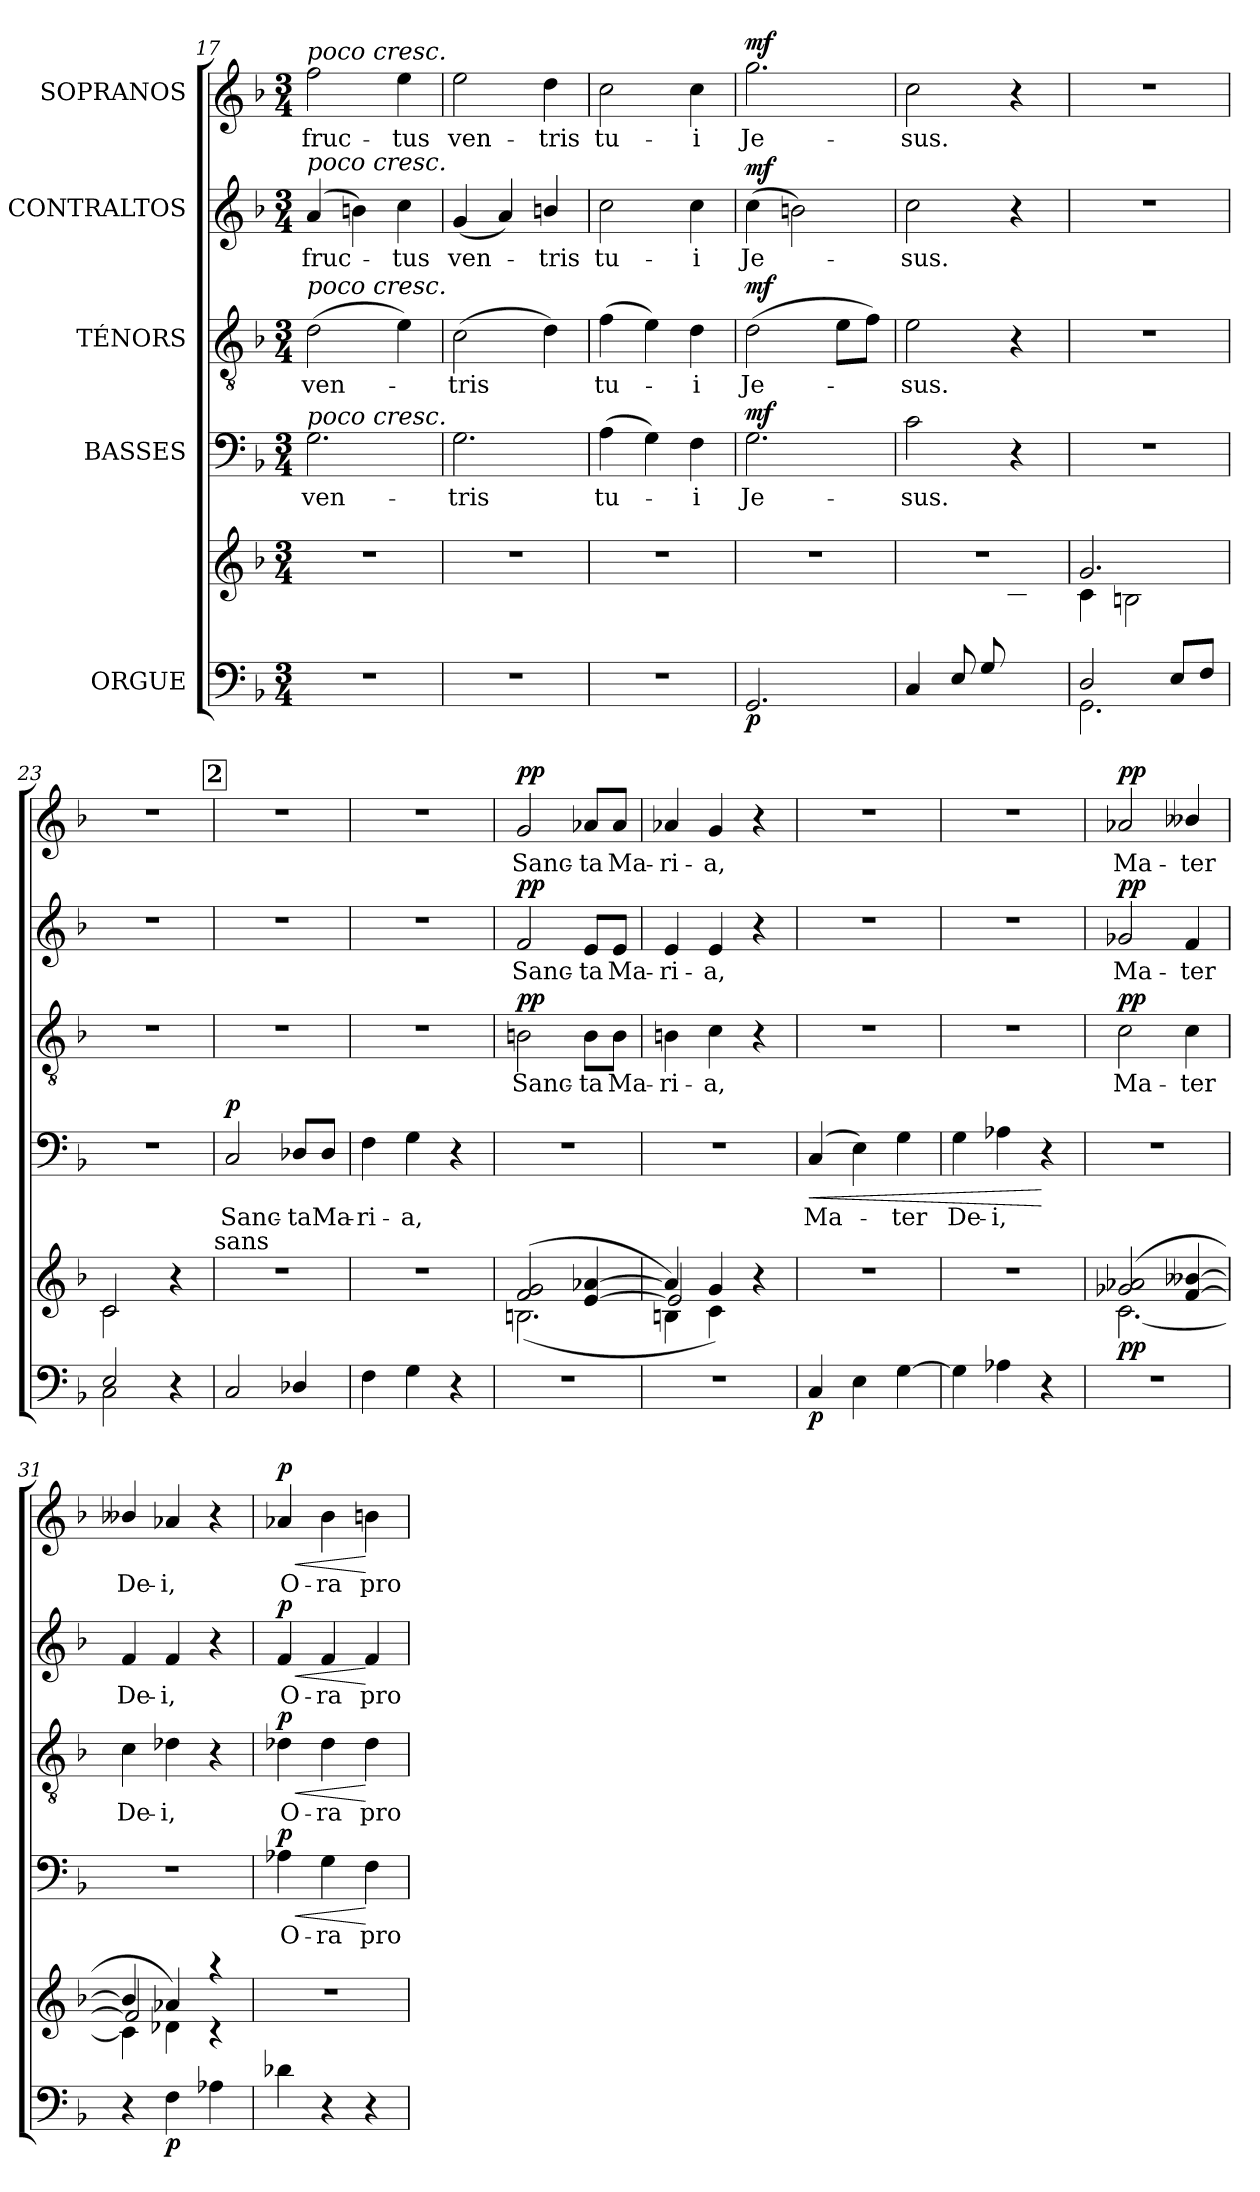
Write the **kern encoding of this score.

**kern	**kern	**dynam	**kern	**text	**dynam	**kern	**text	**dynam	**kern	**text	**dynam	**kern	**text	**dynam
*part5	*part5	*part5	*part4	*part4	*part4	*part3	*part3	*part3	*part2	*part2	*part2	*part1	*part1	*part1
*staff6	*staff5	*staff5/6	*staff4	*staff4	*staff4	*staff3	*staff3	*staff3	*staff2	*staff2	*staff2	*staff1	*staff1	*staff1
*I"ORGUE	*	*	*I"BASSES	*	*	*I"TÉNORS	*	*	*I"CONTRALTOS	*	*	*I"SOPRANOS	*	*
*clefF4	*clefG2	*	*clefF4	*	*	*clefGv2	*	*	*clefG2	*	*	*clefG2	*	*
*k[b-]	*k[b-]	*	*k[b-]	*	*	*k[b-]	*	*	*k[b-]	*	*	*k[b-]	*	*
*F:	*F:	*	*F:	*	*	*F:	*	*	*F:	*	*	*F:	*	*
*M3/4	*M3/4	*	*M3/4	*	*	*M3/4	*	*	*M3/4	*	*	*M3/4	*	*
=17	=17	=17	=17	=17	=17	=17	=17	=17	=17	=17	=17	=17	=17	=17
!	!	!	!	!	!	!	!	!	!	!	!	!LO:TX:a:i:t=poco cresc.	!	!
!	!	!	!	!	!	!	!	!	!LO:TX:a:i:t=poco cresc.	!	!	!	!	!
!	!	!	!	!	!	!LO:TX:a:i:t=poco cresc.	!	!	!	!	!	!	!	!
!	!	!	!LO:TX:a:i:t=poco cresc.	!	!	!	!	!	!	!	!	!	!	!
!	!	!	!	!LO:LY:b	!	!	!LO:LY:b	!	!	!LO:LY:b	!	!	!LO:LY:b	!
2.r	2.r	.	2.G\	ven-	.	(>2d\	ven-	.	(>4a/	fruc-	.	2ff\	fruc-	.
.	.	.	.	.	.	.	.	.	4bn\)	.	.	.	.	.
!	!	!	!	!	!	!	!	!	!	!LO:LY:b	!	!	!LO:LY:b	!
.	.	.	.	.	.	4e\)	.	.	4cc\	-tus	.	4ee\	-tus	.
=18	=18	=18	=18	=18	=18	=18	=18	=18	=18	=18	=18	=18	=18	=18
!	!	!	!	!LO:LY:b	!	!	!LO:LY:b	!	!	!LO:LY:b	!	!	!LO:LY:b	!
2.r	2.r	.	2.G\	-tris	.	(>2c\	-tris	.	(<4g/	ven-	.	2ee\	ven-	.
.	.	.	.	.	.	.	.	.	4a/)	.	.	.	.	.
!	!	!	!	!	!	!	!	!	!	!LO:LY:b	!	!	!LO:LY:b	!
.	.	.	.	.	.	4d\)	.	.	4bn/	-tris	.	4dd\	-tris	.
=19	=19	=19	=19	=19	=19	=19	=19	=19	=19	=19	=19	=19	=19	=19
!	!	!	!	!LO:LY:b	!	!	!LO:LY:b	!	!	!LO:LY:b	!	!	!LO:LY:b	!
2.r	2.r	.	(>4A\	tu-	.	(>4f\	tu-	.	2cc\	tu-	.	2cc\	tu-	.
.	.	.	4G\)	.	.	4e\)	.	.	.	.	.	.	.	.
!	!	!	!	!LO:LY:b	!	!	!LO:LY:b	!	!	!LO:LY:b	!	!	!LO:LY:b	!
.	.	.	4F\	-i	.	4d\	-i	.	4cc\	-i	.	4cc\	-i	.
=20	=20	=20	=20	=20	=20	=20	=20	=20	=20	=20	=20	=20	=20	=20
!	!	!LO:DY:b=2	!	!LO:LY:b	!LO:DY:b	!	!LO:LY:b	!LO:DY:b	!	!LO:LY:b	!LO:DY:b	!	!LO:LY:b	!LO:DY:b
(>2.GG/	2.r	p	2.G\	Je-	mf	(>2d\	Je-	mf	(>4cc\	Je-	mf	2.gg\	Je-	mf
.	.	.	.	.	.	.	.	.	2bn\)	.	.	.	.	.
.	.	.	.	.	.	8e\L	.	.	.	.	.	.	.	.
.	.	.	.	.	.	8f\J)	.	.	.	.	.	.	.	.
!!LO:PB:g=z
=21	=21	=21	=21	=21	=21	=21	=21	=21	=21	=21	=21	=21	=21	=21
*	*^	*	*	*	*	*	*	*	*	*	*	*	*	*
!	!	!	!	!	!LO:LY:b	!	!	!LO:LY:b	!	!	!LO:LY:b	!	!	!LO:LY:b	!
4C/	2.r	2ryy	.	2c\	-sus.	.	2e\	-sus.	.	2cc\	-sus.	.	2cc\	-sus.	.
8E/L	.	.	.	.	.	.	.	.	.	.	.	.	.	.	.
8G/	.	.	.	.	.	.	.	.	.	.	.	.	.	.	.
4ryy	.	8c\	.	4r	.	.	4r	.	.	4r	.	.	4r	.	.
.	.	8e\J	.	.	.	.	.	.	.	.	.	.	.	.	.
=22	=22	=22	=22	=22	=22	=22	=22	=22	=22	=22	=22	=22	=22	=22	=22
*^	*	*	*	*	*	*	*	*	*	*	*	*	*	*	*
2D/	2.GG\	2.g/	4c\	.	2.r	.	.	2.r	.	.	2.r	.	.	2.r	.	.
.	.	.	2Bn\	.	.	.	.	.	.	.	.	.	.	.	.	.
8E/L	.	.	.	.	.	.	.	.	.	.	.	.	.	.	.	.
8F/J	.	.	.	.	.	.	.	.	.	.	.	.	.	.	.	.
=23	=23	=23	=23	=23	=23	=23	=23	=23	=23	=23	=23	=23	=23	=23	=23	=23
2E/	2C\	2c/)	2c\	.	2.r	.	.	2.r	.	.	2.r	.	.	2.r	.	.
4r	4ryy	4r	4ryy	.	.	.	.	.	.	.	.	.	.	.	.	.
!	!	!	!LO:TX:a:t=sans	!	!	!	!	!	!	!	!	!	!	!	!	!
!!LO:REH:place=s1:a:B:fs=9.5:t=2
=24	=24	=24	=24	=24	=24	=24	=24	=24	=24	=24	=24	=24	=24	=24	=24	=24
!	!	!	!	!	!	!LO:LY:b	!LO:DY:b	!	!	!	!	!	!	!	!	!
*v	*v	*	*	*	*	*	*	*	*	*	*	*	*	*	*	*
*	*v	*v	*	*	*	*	*	*	*	*	*	*	*	*	*
2C/	2.r	.	2C/	Sanc-	p	2.r	.	.	2.r	.	.	2.r	.	.
!	!	!	!	!LO:LY:b	!	!	!	!	!	!	!	!	!	!
4D-X/	.	.	8D-X/L	-ta	.	.	.	.	.	.	.	.	.	.
!	!	!	!	!LO:LY:b	!	!	!	!	!	!	!	!	!	!
.	.	.	8D-/J	Ma-	.	.	.	.	.	.	.	.	.	.
=25	=25	=25	=25	=25	=25	=25	=25	=25	=25	=25	=25	=25	=25	=25
!	!	!	!	!LO:LY:b	!	!	!	!	!	!	!	!	!	!
4F\	2.r	.	4F\	-ri-	.	2.r	.	.	2.r	.	.	2.r	.	.
!	!	!	!	!LO:LY:b	!	!	!	!	!	!	!	!	!	!
4G\	.	.	4G\	-a,	.	.	.	.	.	.	.	.	.	.
4r	.	.	4r	.	.	.	.	.	.	.	.	.	.	.
=26	=26	=26	=26	=26	=26	=26	=26	=26	=26	=26	=26	=26	=26	=26
*	*^	*	*	*	*	*	*	*	*	*	*	*	*	*
!	!	!	!	!	!	!	!	!LO:LY:b	!LO:DY:b	!	!LO:LY:b	!LO:DY:b	!	!LO:LY:b	!LO:DY:b
2.r	(>2f/ 2g/	(<2.Bn\	.	2.r	.	.	2Bn\	Sanc-	pp	2f/	Sanc-	pp	2g/	Sanc-	pp
!	!	!	!	!	!	!	!	!LO:LY:b	!	!	!LO:LY:b	!	!	!LO:LY:b	!
.	[4e/ [4a-X/	.	.	.	.	.	8B\L	-ta	.	8e/L	-ta	.	8a-X/L	-ta	.
!	!	!	!	!	!	!	!	!LO:LY:b	!	!	!LO:LY:b	!	!	!LO:LY:b	!
.	.	.	.	.	.	.	8B\J	Ma-	.	8e/J	Ma-	.	8a-/J	Ma-	.
!!LO:PB:g=z
=27	=27	=27	=27	=27	=27	=27	=27	=27	=27	=27	=27	=27	=27	=27	=27
*	*	*^	*	*	*	*	*	*	*	*	*	*	*	*	*
!	!	!	!	!	!	!	!	!	!LO:LY:b	!	!	!LO:LY:b	!	!	!LO:LY:b	!
2.r	4a-/]	2e/]	4Bn\)	.	2.r	.	.	4Bn\	-ri-	.	4e/	-ri-	.	4a-X/	-ri-	.
!	!	!	!	!	!	!	!	!	!LO:LY:b	!	!	!LO:LY:b	!	!	!LO:LY:b	!
.	4g/)	.	4c\	.	.	.	.	4c\	-a,	.	4e/	-a,	.	4g/	-a,	.
.	4r	4ryy	4ryy	.	.	.	.	4r	.	.	4r	.	.	4r	.	.
=28	=28	=28	=28	=28	=28	=28	=28	=28	=28	=28	=28	=28	=28	=28	=28	=28
!	!	!	!	!LO:DY:b=2	!	!LO:LY:b	!LO:HP:b	!	!	!	!	!	!	!	!	!
*	*v	*v	*v	*	*	*	*	*	*	*	*	*	*	*	*	*
4C/	2.r	p	(>4C/	Ma-	<	2.r	.	.	2.r	.	.	2.r	.	.
4E\	.	.	4E\)	.	.	.	.	.	.	.	.	.	.	.
!	!	!	!	!LO:LY:b	!	!	!	!	!	!	!	!	!	!
[4G\	.	.	4G\	-ter	.	.	.	.	.	.	.	.	.	.
=29	=29	=29	=29	=29	=29	=29	=29	=29	=29	=29	=29	=29	=29	=29
!	!	!	!	!LO:LY:b	!	!	!	!	!	!	!	!	!	!
4G\]	2.r	.	4G\	De-	.	2.r	.	.	2.r	.	.	2.r	.	.
!	!	!	!	!LO:LY:b	!	!	!	!	!	!	!	!	!	!
4A-X\	.	.	4A-X\	-i,	.	.	.	.	.	.	.	.	.	.
4r	.	.	4r	.	[	.	.	.	.	.	.	.	.	.
=30	=30	=30	=30	=30	=30	=30	=30	=30	=30	=30	=30	=30	=30	=30
*	*^	*	*	*	*	*	*	*	*	*	*	*	*	*
!	!	!	!LO:DY:b	!	!	!	!	!LO:LY:b	!LO:DY:b	!	!LO:LY:b	!LO:DY:b	!	!LO:LY:b	!LO:DY:b
2.r	(>2g-X/ 2a-X/	[2.c\	pp	2.r	.	.	2c\	Ma-	pp	2g-X/	Ma-	pp	2a-X/	Ma-	pp
!	!	!	!	!	!	!	!	!LO:LY:b	!	!	!LO:LY:b	!	!	!LO:LY:b	!
.	[4f/ [4b--X/	.	.	.	.	.	4c\	-ter	.	4f/	-ter	.	4b--X/	-ter	.
=31	=31	=31	=31	=31	=31	=31	=31	=31	=31	=31	=31	=31	=31	=31	=31
*	*	*^	*	*	*	*	*	*	*	*	*	*	*	*	*
!	!	!	!	!	!	!	!	!	!LO:LY:b	!	!	!LO:LY:b	!	!	!LO:LY:b	!
4r	4b--/]	2f/]	4c\]	.	2.r	.	.	4c\	De-	.	4f/	De-	.	4b--X/	De-	.
!	!	!	!	!LO:DY:b=2	!	!	!	!	!LO:LY:b	!	!	!LO:LY:b	!	!	!LO:LY:b	!
4F\	4a-X/)	.	4d-X\	p	.	.	.	4d-X\	-i,	.	4f/	-i,	.	4a-X/	-i,	.
4A-X\	4raa	4rc	4ryy	.	.	.	.	4r	.	.	4r	.	.	4r	.	.
!!LO:PB:g=z
=32	=32	=32	=32	=32	=32	=32	=32	=32	=32	=32	=32	=32	=32	=32	=32	=32
!	!	!	!	!	!	!LO:LY:b	!LO:HP:b	!	!LO:LY:b	!LO:HP:b	!	!LO:LY:b	!LO:HP:b	!	!LO:LY:b	!LO:HP:b
!	!	!	!	!	!	!	!LO:DY:n=1:b	!	!	!LO:DY:n=1:b	!	!	!LO:DY:n=1:b	!	!	!LO:DY:n=1:b
*	*v	*v	*v	*	*	*	*	*	*	*	*	*	*	*	*	*
4d-X\	2.r	.	4A-X\	O-	< p	4d-X\	O-	< p	4f/	O-	< p	4a-X/	O-	< p
!	!	!	!	!LO:LY:b	!	!	!LO:LY:b	!	!	!LO:LY:b	!	!	!LO:LY:b	!
4r	.	.	4G\	-ra	.	4d-\	-ra	.	4f/	-ra	.	4b-\	-ra	.
!	!	!	!	!LO:LY:b	!	!	!LO:LY:b	!	!	!LO:LY:b	!	!	!LO:LY:b	!
4r	.	.	4F\	pro	[	4d-\	pro	[	4f/	pro	[	4bn\	pro	[
=	=	=	=	=	=	=	=	=	=	=	=	=	=	=
*-	*-	*-	*-	*-	*-	*-	*-	*-	*-	*-	*-	*-	*-	*-
